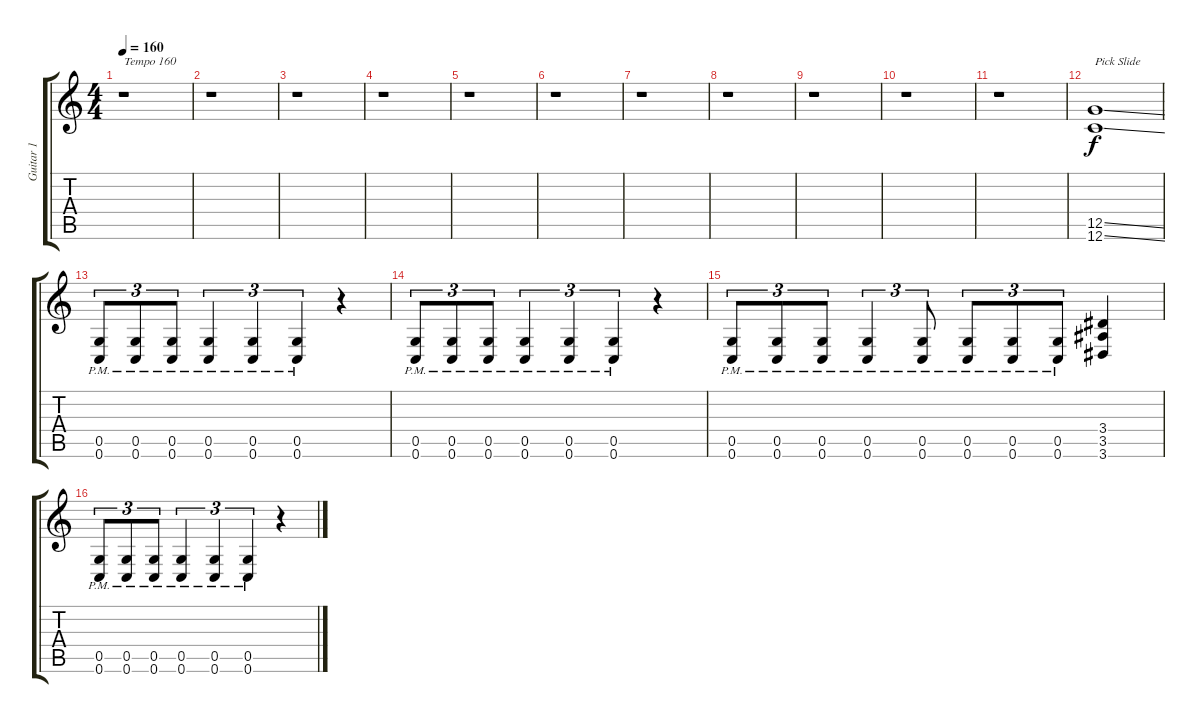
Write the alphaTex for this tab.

\track ("Guitar 1" "Guitar 1") {instrument distortionguitar}
\staff {score tabs}
\tuning (D4 A3 F3 C3 G2 C2) {hide}
\ts (4 4)
\tempo 160
\clef g2
\ks c
r.1{txt "Tempo 160" dy f instrument distortionguitar} |
r.1 |
r.1 |
r.1 |
r.1 |
r.1 |
r.1 |
r.1 |
r.1 |
r.1 |
r.1 |
(12.5{ss} 12.6{ss}).1{txt "Pick Slide"} |
(0.5{pm} 0.6{pm}).8{tu (3 2)} (0.5{pm} 0.6{pm}).8{tu (3 2)} (0.5{pm} 0.6{pm}).8{tu (3 2)} (0.5{pm} 0.6{pm}).4{tu (3 2)} (0.5{pm} 0.6{pm}).4{tu (3 2)} (0.5{pm} 0.6{pm}).4{tu (3 2)} r.4 |
(0.5{pm} 0.6{pm}).8{tu (3 2)} (0.5{pm} 0.6{pm}).8{tu (3 2)} (0.5{pm} 0.6{pm}).8{tu (3 2)} (0.5{pm} 0.6{pm}).4{tu (3 2)} (0.5{pm} 0.6{pm}).4{tu (3 2)} (0.5{pm} 0.6{pm}).4{tu (3 2)} r.4 |
(0.5{pm} 0.6{pm}).8{tu (3 2)} (0.5{pm} 0.6{pm}).8{tu (3 2)} (0.5{pm} 0.6{pm}).8{tu (3 2)} (0.5{pm} 0.6{pm}).4{tu (3 2)} (0.5{pm} 0.6{pm}).8{tu (3 2)} (0.5{pm} 0.6{pm}).8{tu (3 2)} (0.5{pm} 0.6{pm}).8{tu (3 2)} (0.5{pm} 0.6{pm}).8{tu (3 2)} (3.4 3.5 3.6).4 |
(0.5{pm} 0.6{pm}).8{tu (3 2)} (0.5{pm} 0.6{pm}).8{tu (3 2)} (0.5{pm} 0.6{pm}).8{tu (3 2)} (0.5{pm} 0.6{pm}).4{tu (3 2)} (0.5{pm} 0.6{pm}).4{tu (3 2)} (0.5{pm} 0.6{pm}).4{tu (3 2)} r.4
